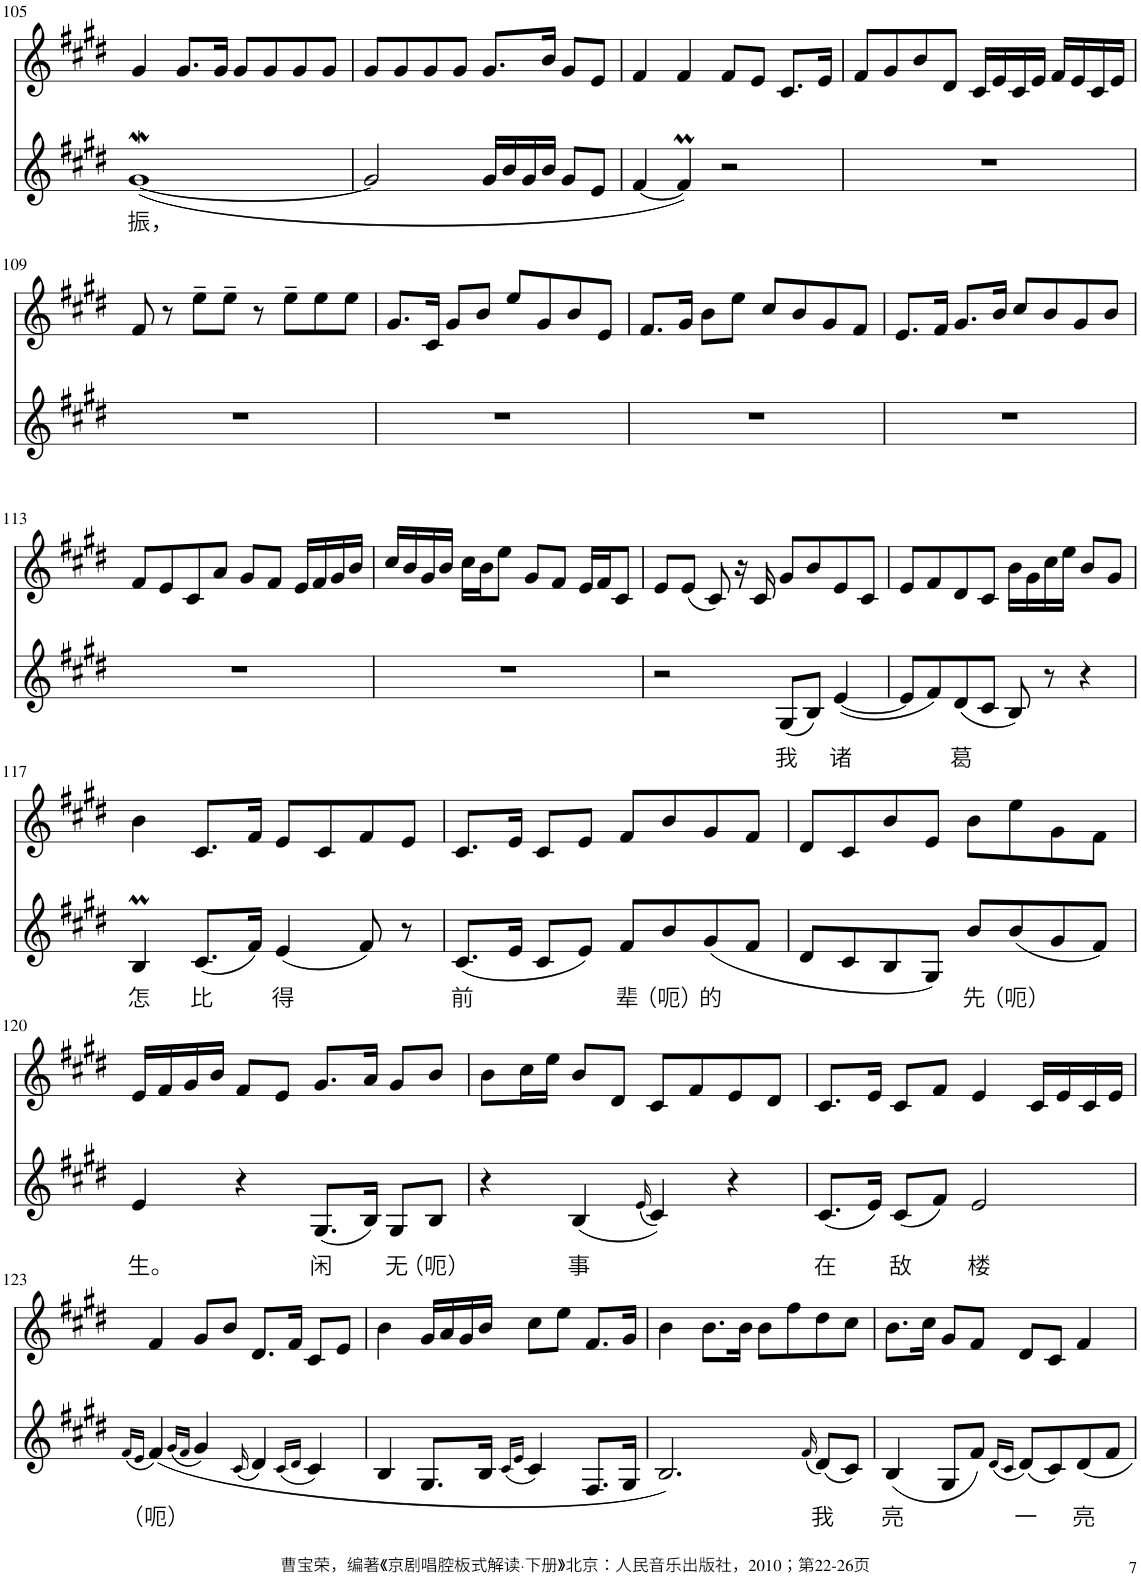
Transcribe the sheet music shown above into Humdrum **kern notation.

**kern	**text	**kern
*part2	*part2	*part1
*staff2	*staff2	*staff1
*I"Piano	*	*I"Piano
*I'Pno	*	*I'Pno
!!LO:PB:g=z
*clefG2	*	*clefG2
*k[f#c#g#d#]	*	*k[f#c#g#d#]
*M4/4	*	*M4/4
=105	=105	=105
!	!LO:LY:b	!
([1g#W	振，	4g#/
.	.	8.g#/L
.	.	16g#/Jk
.	.	8g#/L
.	.	8g#/
.	.	8g#/
.	.	8g#/J
=106	=106	=106
2g#/]	.	8g#/L
.	.	8g#/
.	.	8g#/
.	.	8g#/J
16g#/LL	.	8.g#/L
16b/	.	.
16g#/	.	.
16b/JJ	.	16b/Jk
8g#/L	.	8g#/L
8e/J	.	8e/J
=107	=107	=107
[4f#/	.	4f#/
4f#M/])	.	4f#/
2r	.	8f#/L
.	.	8e/J
.	.	8.c#/L
.	.	16e/Jk
=108	=108	=108
1r	.	8f#/L
.	.	8g#/
.	.	8b/
.	.	8d#/J
.	.	16c#/LL
.	.	16e/
.	.	16c#/
.	.	16e/JJ
.	.	16f#/LL
.	.	16e/
.	.	16c#/
.	.	16e/JJ
!!LO:LB:g=z
=109	=109	=109
1r	.	8f#/
.	.	8r
.	.	8ee~\L
.	.	8ee~\J
.	.	8r
.	.	8ee~\L
.	.	8ee\
.	.	8ee\J
=110	=110	=110
1r	.	8.g#/L
.	.	16c#/Jk
.	.	8g#/L
.	.	8b/J
.	.	8ee/L
.	.	8g#/
.	.	8b/
.	.	8e/J
=111	=111	=111
1r	.	8.f#/L
.	.	16g#/Jk
.	.	8b\L
.	.	8ee\J
.	.	8cc#/L
.	.	8b/
.	.	8g#/
.	.	8f#/J
=112	=112	=112
1r	.	8.e/L
.	.	16f#/Jk
.	.	8.g#/L
.	.	16b/Jk
.	.	8cc#/L
.	.	8b/
.	.	8g#/
.	.	8b/J
!!LO:LB:g=z
=113	=113	=113
1r	.	8f#/L
.	.	8e/
.	.	8c#/
.	.	8a/J
.	.	8g#/L
.	.	8f#/J
.	.	16e/LL
.	.	16f#/
.	.	16g#/
.	.	16b/JJ
=114	=114	=114
1r	.	16cc#/LL
.	.	16b/
.	.	16g#/
.	.	16b/JJ
.	.	16cc#\LL
.	.	16b\J
.	.	8ee\J
.	.	8g#/L
.	.	8f#/J
.	.	16e/LL
.	.	16f#/J
.	.	8c#/J
=115	=115	=115
2r	.	8e/L
.	.	(8e/J
.	.	8c#/)
.	.	16r
.	.	16c#/
!	!LO:LY:b	!
(8G#/L	我	8g#/L
8B/J)	.	8b/
!	!LO:LY:b	!
([4e/	诸	8e/
.	.	8c#/J
=116	=116	=116
8e/L]	.	8e/L
8f#/)	.	8f#/
!	!LO:LY:b	!
(8d#/	葛	8d#/
8c#/J	.	8c#/J
8B/)	.	16b\LL
.	.	16g#\
8r	.	16cc#\
.	.	16ee\JJ
4r	.	8b/L
.	.	8g#/J
!!LO:LB:g=z
=117	=117	=117
!	!LO:LY:b	!
4BM/	怎	4b\
!	!LO:LY:b	!
(8.c#/L	比	8.c#/L
16f#/Jk)	.	16f#/Jk
!	!LO:LY:b	!
(4e/	得	8e/L
.	.	8c#/
8f#/)	.	8f#/
8r	.	8e/J
=118	=118	=118
!	!LO:LY:b	!
(8.c#/L	前	8.c#/L
16e/Jk	.	16e/Jk
8c#/L	.	8c#/L
8e/J)	.	8e/J
!	!LO:LY:b	!
8f#/L	辈	8f#/L
!	!LO:LY:b	!
8b/	（呃）	8b/
!	!LO:LY:b	!
(8g#/	的	8g#/
8f#/J	.	8f#/J
=119	=119	=119
8d#/L	.	8d#/L
8c#/	.	8c#/
8B/	.	8b/
8G#/J)	.	8e/J
!	!LO:LY:b	!
8b/L	先	8b\L
!	!LO:LY:b	!
(8b/	（呃）	8ee\
8g#/	.	8g#\
8f#/J)	.	8f#\J
!!LO:LB:g=z
=120	=120	=120
!	!LO:LY:b	!
4e/	生。	16e/LL
.	.	16f#/
.	.	16g#/
.	.	16b/JJ
4r	.	8f#/L
.	.	8e/J
!	!LO:LY:b	!
(8.G#/L	闲	8.g#/L
16B/Jk)	.	16a/Jk
!	!LO:LY:b	!
8G#/L	无	8g#/L
!	!LO:LY:b	!
8B/J	（呃）	8b/J
=121	=121	=121
4r	.	8b\L
.	.	16cc#\L
.	.	16ee\JJ
!	!LO:LY:b	!
(4B/	事	8b/L
.	.	8d#/J
(16qe/	.	.
4c#/))	.	8c#/L
.	.	8f#/
4r	.	8e/
.	.	8d#/J
=122	=122	=122
!	!LO:LY:b	!
(8.c#/L	在	8.c#/L
16e/Jk)	.	16e/Jk
!	!LO:LY:b	!
(8c#/L	敌	8c#/L
8f#/J)	.	8f#/J
!	!LO:LY:b	!
2e/	楼	4e/
.	.	16c#/LL
.	.	16e/
.	.	16c#/
.	.	16e/JJ
!!LO:LB:g=z
=123	=123	=123
(16qf#/LL	.	.
16qe/JJ	.	.
!	!LO:LY:b	!
(4f#/)	（呃）	4f#/
(16qg#/LL	.	.
16qf#/JJ	.	.
4g#/)	.	8g#/L
.	.	8b/J
(16qc#/	.	.
4d#/)	.	8.d#/L
.	.	16f#/Jk
(16qc#/LL	.	.
16qd#/JJ	.	.
4c#/)	.	8c#/L
.	.	8e/J
=124	=124	=124
4B/	.	4b\
8.G#/L	.	16g#/LL
.	.	16a/
.	.	16g#/
16B/Jk	.	16b/JJ
(16qc#/LL	.	.
16qe/JJ	.	.
4c#/)	.	8cc#\L
.	.	8ee\J
8.F#/L	.	8.f#/L
16G#/Jk	.	16g#/Jk
=125	=125	=125
2.B/)	.	4b\
.	.	8.b\L
.	.	16b\Jk
.	.	8b\L
.	.	8ff#\
(16qf#/	.	.
!	!LO:LY:b	!
(8d#/L)	我	8dd#\
8c#/J)	.	8cc#\J
=126	=126	=126
!	!LO:LY:b	!
(4B/	亮	8.b\L
.	.	16cc#\Jk
8G#/L	.	8g#/L
8f#/J)	.	8f#/J
(16qd#/LL	.	.
16qc#/JJ	.	.
!	!LO:LY:b	!
(8d#/L)	一	8d#/L
8c#/)	.	8c#/J
!	!LO:LY:b	!
8d#/	亮	4f#/
8f#/J	.	.
=	=	=
*-	*-	*-
